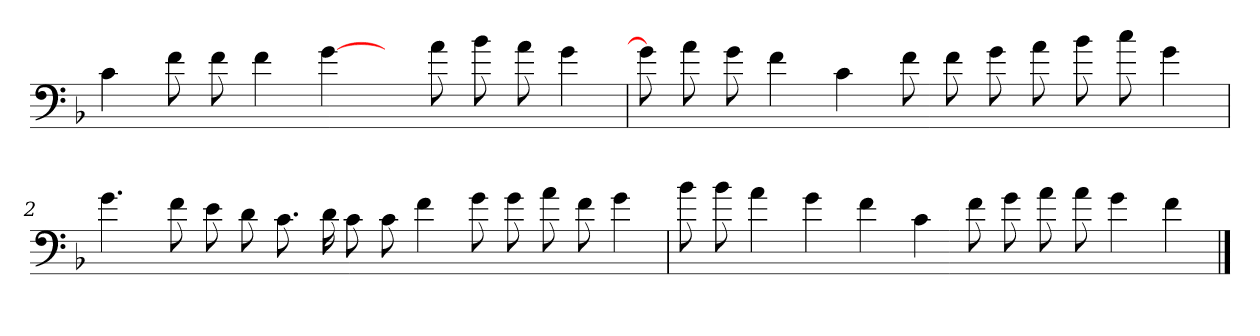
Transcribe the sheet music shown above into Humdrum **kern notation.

**kern
*part1
*staff1
*clefF4
*k[b-]
*F:
=
4c
8f
8f
4f
[4g
8ryy
8a
8b-
8a
4g
=1
8g]
8a
8g
4f
4c
8f
8f
8g
8a
8b-
8cc
4g
=2
4.g
8f
8e
8d
8.c
16d
8c
8c
4f
8g
8g
8a
8f
4g
=3
8b-
8b-
4a
4g
4f
4c
8f
8g
8a
8a
4g
4f
==
*-
